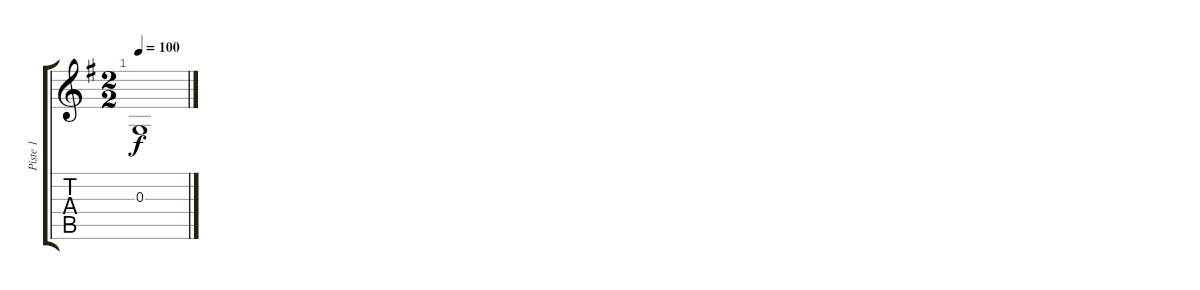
\track ("Piste 1" "Piste 1") {instrument acousticgrandpiano}
\staff {score tabs}
\tuning (E4 B3 G3 D3 A2 E2) {hide}
\ts (2 2)
\tempo 100
\clef g2
\ks g
0.3{t}.1{dy f}
